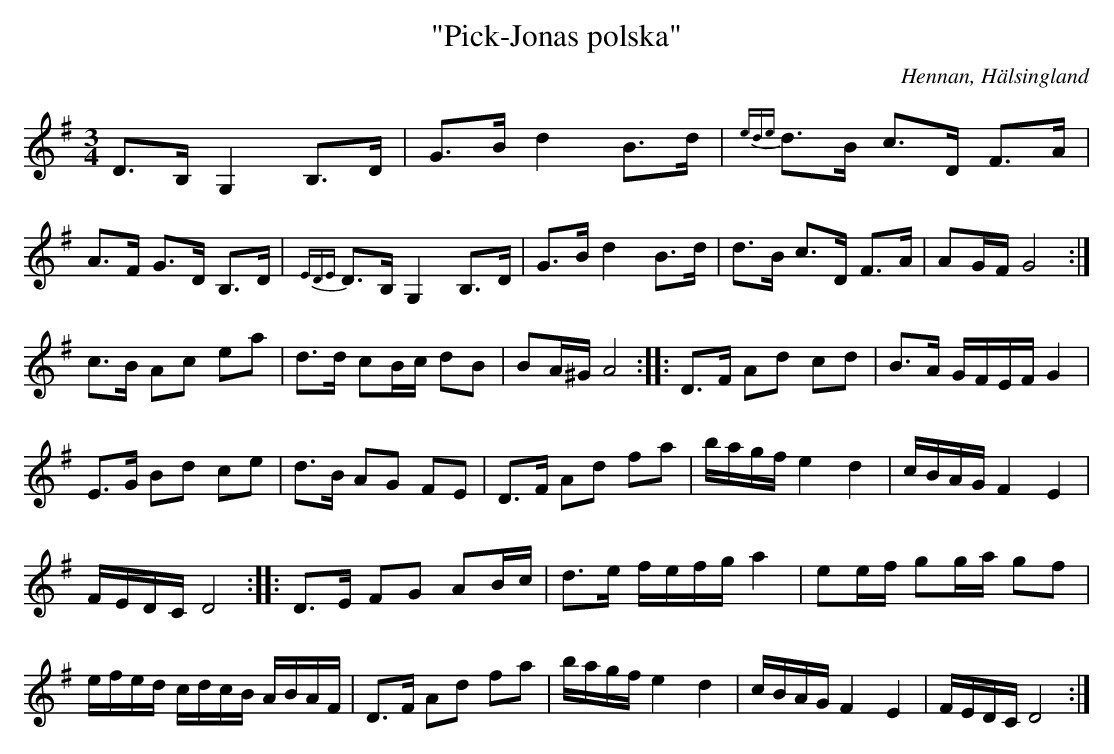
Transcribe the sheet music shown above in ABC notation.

X:1
T: "Pick-Jonas polska"
O: Hennan, Hälsingland
M: 3/4
L: 1/8
K: G
D>B, G,2 B,>D | G>B d2 B>d | {ede}d>B c>D F>A| A>F G>D B,>D|{EDE}D>B, G,2 B,>D|G>B d2 B>d | d>B c>D F>A| AG/F/ G4 :|
c>B Ac ea | d>d cB/c/ dB | BA/^G/ A4 :: D>F Ad cd | B>A G/F/E/F/ G2 |
E>G Bd ce | d>B AG FE | D>F Ad fa | b/a/g/f/ e2 d2 | c/B/A/G/ F2 E2 |
F/E/D/C/ D4 :: D>E FG AB/c/ | d>e f/e/f/g/ a2 | ee/f/ gg/a/ gf |
e/f/e/d/ c/d/c/B/ A/B/A/F/ | D>F Ad fa | b/a/g/f/ e2 d2 | c/B/A/G/ F2 E2 | F/E/D/C/ D4 :|]
